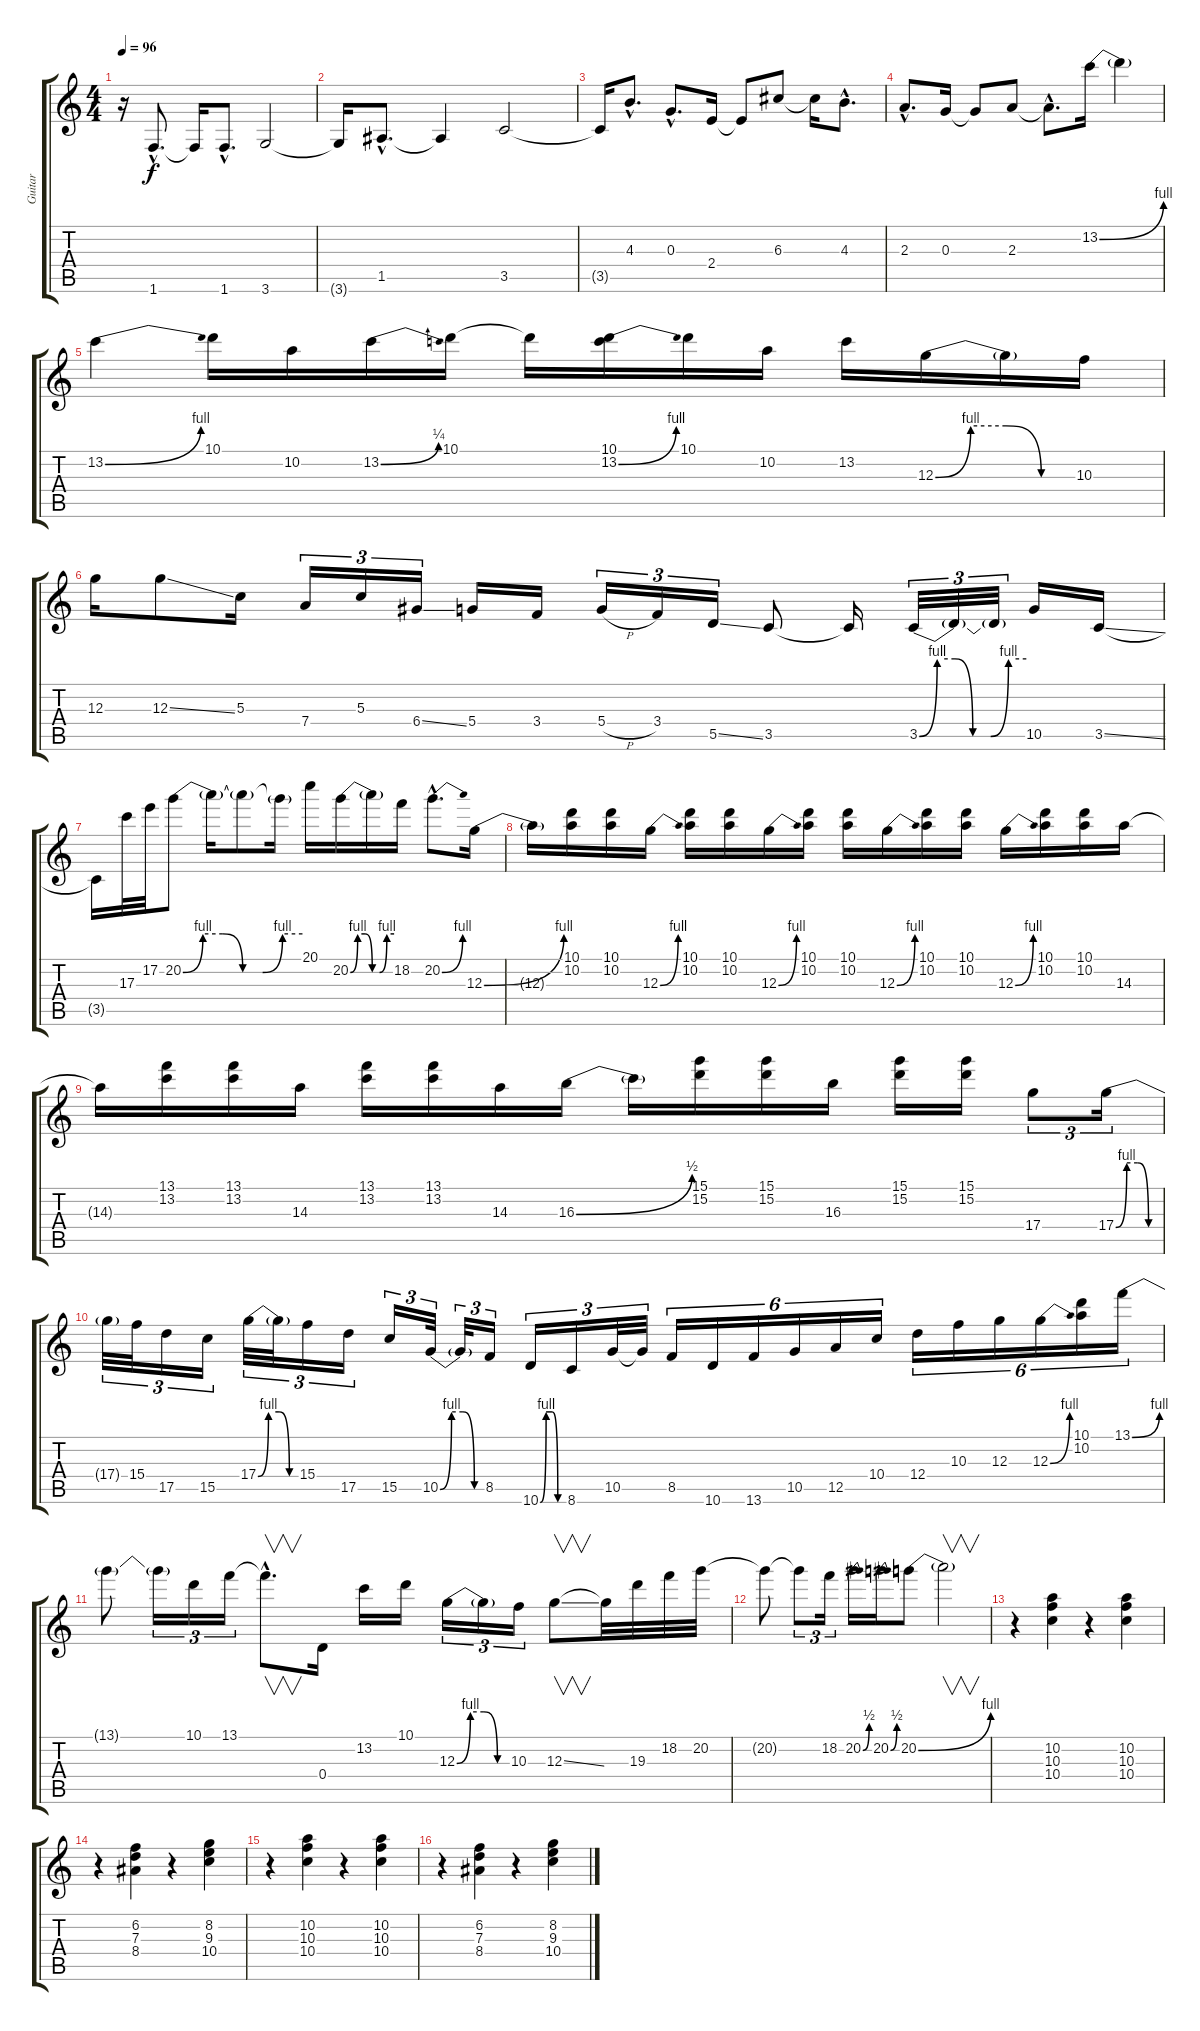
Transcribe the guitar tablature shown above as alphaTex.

\track ("Guitar" "Guitar") {instrument distortionguitar}
\staff {score tabs}
\tuning (E4 B3 G3 D3 A2 E2) {hide}
\ts (4 4)
\tempo 96
\clef g2
\ks c
r.16{dy f} 1.6{hac}.8{d} 1.6{t}.16 1.6{hac}.8{d} 3.6.2 |
3.6{t}.16 1.5{hac}.8{d} 1.5{t}.4 3.5.2 |
3.5{t}.16 4.3{hac}.8{d instrument guitarharmonics} 0.3{hac}.8{d} 2.4.16 2.4{t}.8 6.3.8 6.3{t}.16 4.3{hac}.8{d} |
2.3{hac}.8{d} 0.3.16 0.3{t}.8 2.3.8 2.3{hac t}.8{d} 13.2{be (bend 0 0 60 4)}.16{volume 12 instrument distortionguitar} 13.2{t}.4 |
13.2{be (bend 0 0 60 4)}.4 10.1.16 10.2.16 13.2{be (bend 0 0 60 1)}.16 10.1.16 10.1{t}.16 (10.1 13.2{be (bend 0 0 60 4)}).16 10.1.16 10.2.16 13.2.16 12.3{be (custom 0 0 15 4 30 4 45 0 60 0)}.16 12.3{t}.16 10.3.16 |
12.3.16 12.3{ss}.8 5.3.16 7.4.16{tu (3 2)} 5.3.16{tu (3 2)} 6.4{ss}.16{tu (3 2)} 5.4.16 3.4.16 5.4{h}.16{tu (3 2)} 3.4.16{tu (3 2)} 5.5{ss}.16{tu (3 2)} 3.5.8 3.5{t}.16 3.5{be (custom 0 0 10 4 20 4 30 0 40 0 50 4 60 4)}.32{tu (3 2)} 3.5{t}.32{tu (3 2)} 3.5{t}.32{tu (3 2)} 10.5.16 3.5{ss}.16 |
3.5{t}.16 17.3.32 17.2.32 20.2{be (custom 0 0 10 4 20 4 30 0 40 0 50 4 60 4)}.8 20.2{t}.16 20.2{t}.8 20.2{t}.16 20.1.16 20.2{be (custom 0 0 10 4 20 4 30 0 40 0 50 4 60 4)}.16 20.2{t}.16 18.2.16 20.2{be (bend 0 0 60 4) hac}.8{d} 12.3{be (bend 0 0 60 4)}.16 |
12.3{t}.16 (10.1 10.2).16 (10.1 10.2).16 12.3{be (bend 0 0 60 4)}.16 (10.1 10.2).16 (10.1 10.2).16 12.3{be (bend 0 0 60 4)}.16 (10.1 10.2).16 (10.1 10.2).16 12.3{be (bend 0 0 60 4)}.16 (10.1 10.2).16 (10.1 10.2).16 12.3{be (bend 0 0 60 4)}.16 (10.1 10.2).16 (10.1 10.2).16 14.3.16 |
14.3{t}.16 (13.1 13.2).16 (13.1 13.2).16 14.3.16 (13.1 13.2).16 (13.1 13.2).16 14.3.16 16.3{be (bend 0 0 60 2)}.16 16.3{t}.16 (15.1 15.2).16 (15.1 15.2).16 16.3.16 (15.1 15.2).16 (15.1 15.2).16 17.4.8{tu (3 2)} 17.4{be (custom 0 0 15 4 30 4 45 0 60 0)}.16{tu (3 2)} |
17.4{t}.32{tu (3 2)} 15.4.32{tu (3 2)} 17.5.16{tu (3 2)} 15.5.16{tu (3 2)} 17.4{be (custom 0 0 15 4 30 4 45 0 60 0)}.32{tu (3 2)} 17.4{t}.32{tu (3 2)} 15.4.16{tu (3 2)} 17.5.16{tu (3 2)} 15.5.16{tu (3 2)} 10.5{be (custom 0 0 15 4 30 4 45 0 60 0)}.32{tu (3 2)} 10.5{t}.32{tu (3 2)} 8.5.16{tu (3 2)} 10.6{be (custom 0 0 15 4 30 4 45 0 60 0)}.16{tu (3 2)} 8.6.16{tu (3 2)} 10.5.32{tu (3 2)} 10.5{t}.32{tu (3 2)} 8.5.16{tu (6 4)} 10.6.16{tu (6 4)} 13.6.16{tu (6 4)} 10.5.16{tu (6 4)} 12.5.16{tu (6 4)} 10.4.16{tu (6 4)} 12.4.16{tu (6 4)} 10.3.16{tu (6 4)} 12.3.16{tu (6 4)} 12.3{be (bend 0 0 60 4)}.16{tu (6 4)} (10.1 10.2).16{tu (6 4)} 13.1{be (bend 0 0 60 4)}.16{tu (6 4)} |
13.1{t}.8 13.1{t}.16{tu (3 2)} 10.1.16{tu (3 2)} 13.1.16{tu (3 2)} 13.1{hac t}.8{v d} 0.4.16 13.2.16 10.1.16 12.3{be (custom 0 0 15 4 30 4 45 0 60 0)}.16{tu (3 2)} 12.3{t}.16{tu (3 2)} 10.3.16{tu (3 2)} 12.3{ss}.8{v} 12.3{t}.32 19.3.32 18.2.32 20.2.32 |
20.2{t}.8 20.2{t}.8{tu (3 2)} 18.2.16{tu (3 2)} 20.2{be (bend 0 0 60 2)}.16 20.2{be (bend 0 0 60 2)}.16 20.2{be (bend 0 0 60 4)}.8 20.2{t}.2{v} |
r.4{volume 10} (10.2 10.3 10.4).4 r.4 (10.2 10.3 10.4).4 |
r.4 (6.2 7.3 8.4).4 r.4 (8.2 9.3 10.4).4 |
r.4 (10.2 10.3 10.4).4 r.4 (10.2 10.3 10.4).4 |
r.4 (6.2 7.3 8.4).4 r.4 (8.2 9.3 10.4).4
